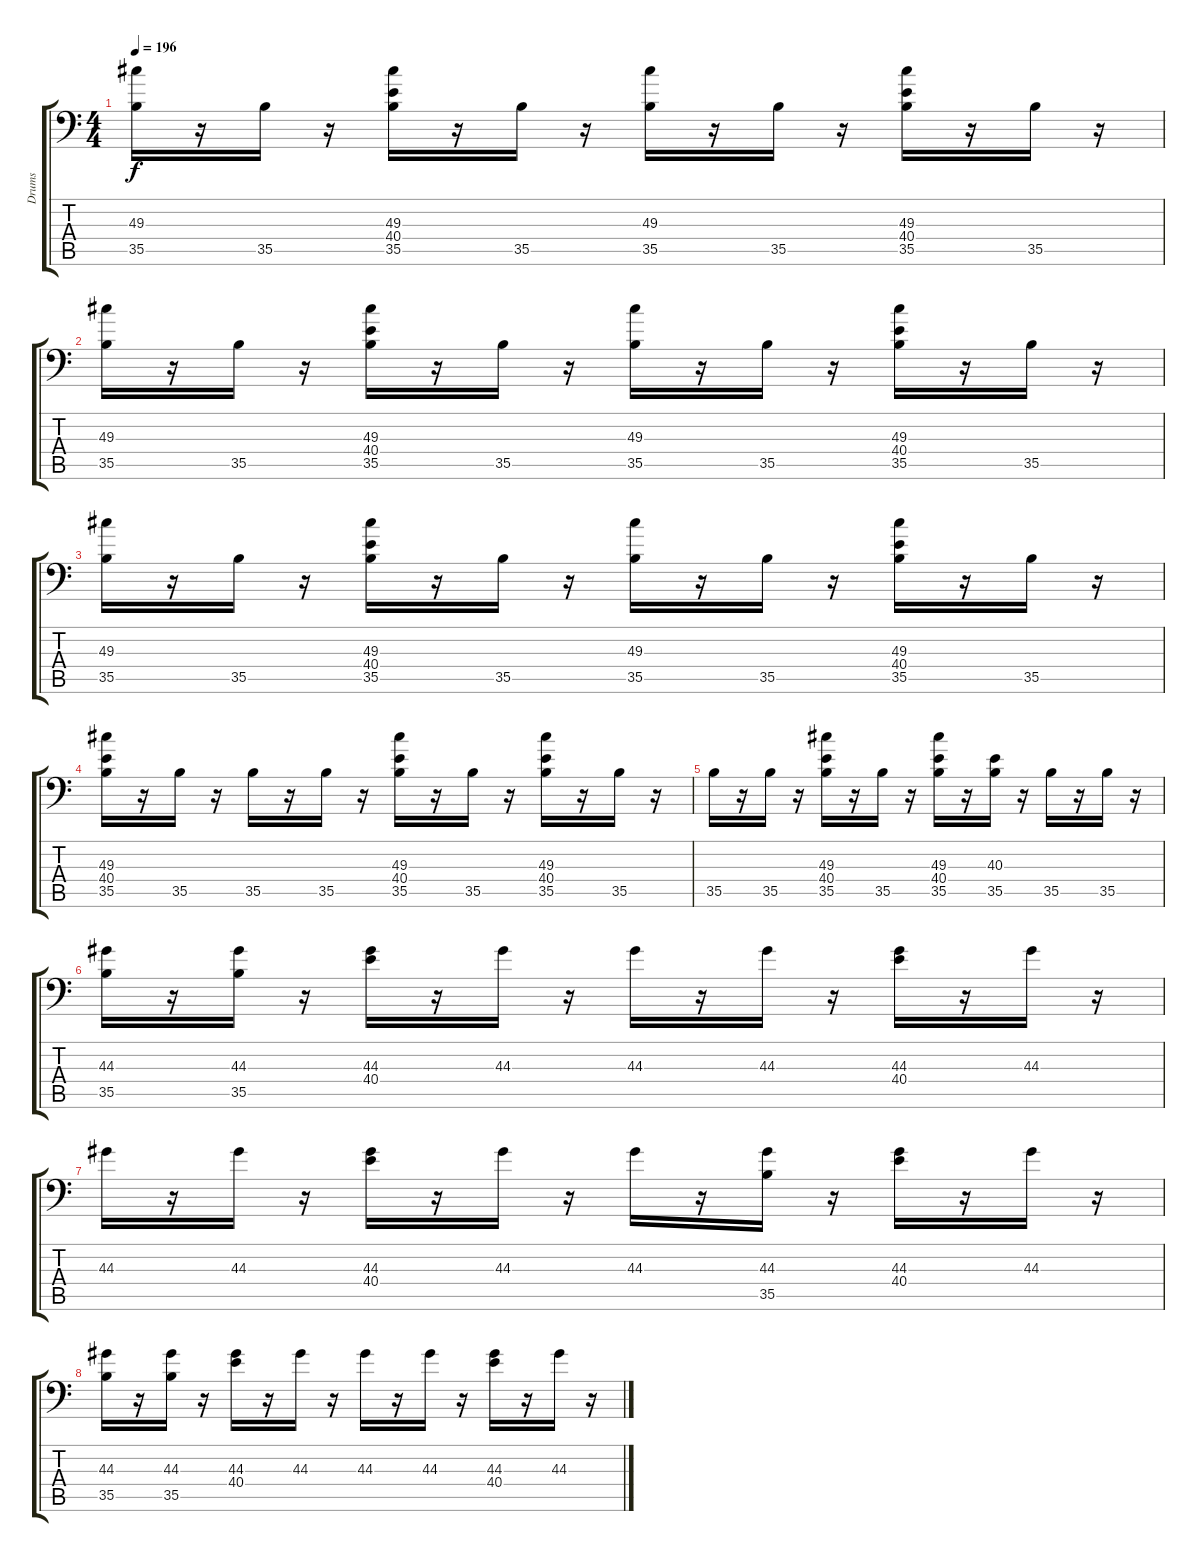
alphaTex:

\track ("Drums" "Drums") {instrument acousticgrandpiano}
\staff {score tabs}
\tuning (C-1 C-1 C-1 C-1 C-1 C-1) {hide}
\ts (4 4)
\tempo 196
\clef f4
\ks c
(49.3 35.5).16{dy f} r.16 35.5.16 r.16 (49.3 40.4 35.5).16 r.16 35.5.16 r.16 (49.3 35.5).16 r.16 35.5.16 r.16 (49.3 40.4 35.5).16 r.16 35.5.16 r.16 |
(49.3 35.5).16 r.16 35.5.16 r.16 (49.3 40.4 35.5).16 r.16 35.5.16 r.16 (49.3 35.5).16 r.16 35.5.16 r.16 (49.3 40.4 35.5).16 r.16 35.5.16 r.16 |
(49.3 35.5).16 r.16 35.5.16 r.16 (49.3 40.4 35.5).16 r.16 35.5.16 r.16 (49.3 35.5).16 r.16 35.5.16 r.16 (49.3 40.4 35.5).16 r.16 35.5.16 r.16 |
(49.3 40.4 35.5).16 r.16 35.5.16 r.16 35.5.16 r.16 35.5.16 r.16 (49.3 40.4 35.5).16 r.16 35.5.16 r.16 (49.3 40.4 35.5).16 r.16 35.5.16 r.16 |
35.5.16 r.16 35.5.16 r.16 (49.3 40.4 35.5).16 r.16 35.5.16 r.16 (49.3 40.4 35.5).16 r.16 (40.3 35.5).16 r.16 35.5.16 r.16 35.5.16 r.16 |
(44.3 35.5).16 r.16 (44.3 35.5).16 r.16 (44.3 40.4).16 r.16 44.3.16 r.16 44.3.16 r.16 44.3.16 r.16 (44.3 40.4).16 r.16 44.3.16 r.16 |
44.3.16 r.16 44.3.16 r.16 (44.3 40.4).16 r.16 44.3.16 r.16 44.3.16 r.16 (44.3 35.5).16 r.16 (44.3 40.4).16 r.16 44.3.16 r.16 |
(44.3 35.5).16 r.16 (44.3 35.5).16 r.16 (44.3 40.4).16 r.16 44.3.16 r.16 44.3.16 r.16 44.3.16 r.16 (44.3 40.4).16 r.16 44.3.16 r.16
